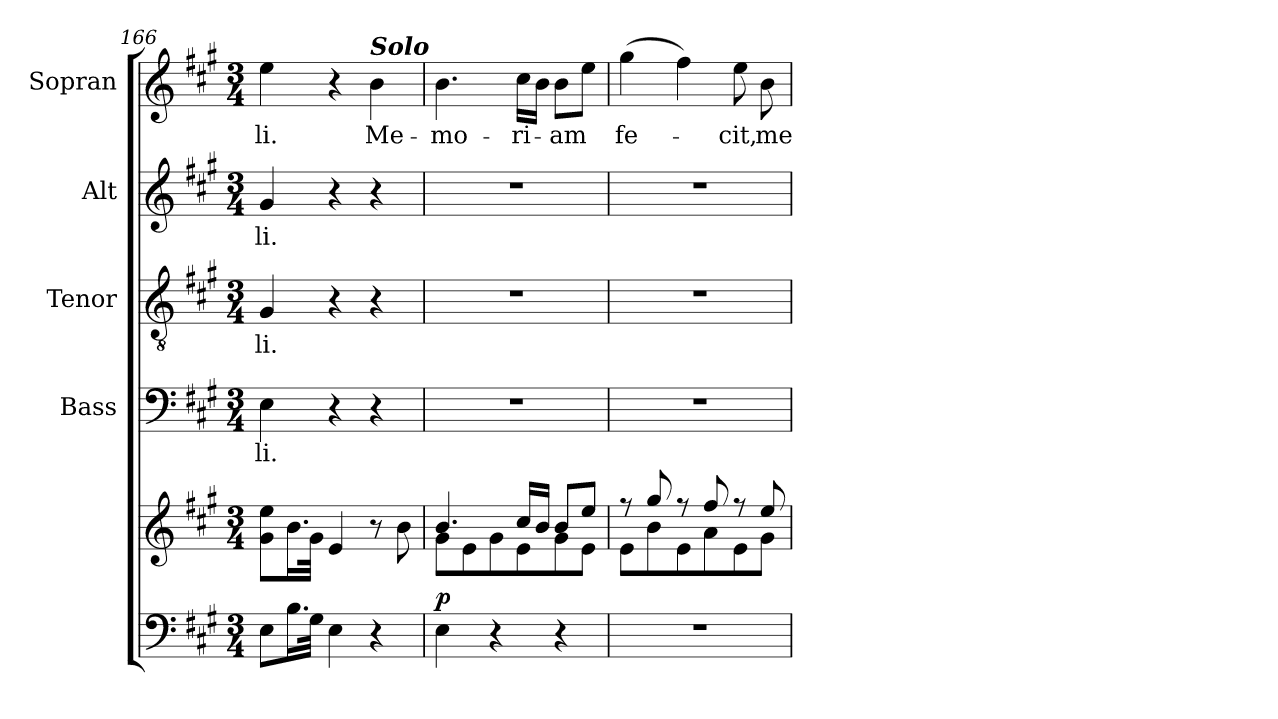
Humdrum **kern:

**kern	**kern	**dynam	**kern	**text	**kern	**text	**kern	**text	**kern	**text
*part5	*part5	*part5	*part4	*part4	*part3	*part3	*part2	*part2	*part1	*part1
*staff6	*staff5	*staff5/6	*staff4	*staff4	*staff3	*staff3	*staff2	*staff2	*staff1	*staff1
*	*	*	*I"Bass	*	*I"Tenor	*	*I"Alt	*	*I"Sopran	*
*	*	*	*I'B.	*	*I'T.	*	*I'A.	*	*I'S.	*
!!LO:PB:g=z
*clefF4	*clefG2	*	*clefF4	*	*clefGv2	*	*clefG2	*	*clefG2	*
*k[f#c#g#]	*k[f#c#g#]	*	*k[f#c#g#]	*	*k[f#c#g#]	*	*k[f#c#g#]	*	*k[f#c#g#]	*
*A:	*A:	*	*A:	*	*A:	*	*A:	*	*A:	*
*M3/4	*M3/4	*	*M3/4	*	*M3/4	*	*M3/4	*	*M3/4	*
=166	=166	=166	=166	=166	=166	=166	=166	=166	=166	=166
!	!	!	!	!LO:LY:b	!	!LO:LY:b	!	!LO:LY:b	!	!LO:LY:b
8E\L	8g#\ 8ee\L	.	4E\	-li.	4G#/	-li.	4g#/	-li.	4ee\	-li.
16.B\L	16.b\L	.	.	.	.	.	.	.	.	.
32G#\JJk	32g#\JJk	.	.	.	.	.	.	.	.	.
4E\	4e/	.	4r	.	4r	.	4r	.	4r	.
!	!	!	!	!	!	!	!	!	!LO:TX:a:Bi:t=Solo	!
!	!	!	!	!	!	!	!	!	!	!LO:LY:b
4r	8r	.	4r	.	4r	.	4r	.	4b\	Me-
.	8b\	.	.	.	.	.	.	.	.	.
=167	=167	=167	=167	=167	=167	=167	=167	=167	=167	=167
*	*^	*	*	*	*	*	*	*	*	*
!	!	!	!LO:DY:a=2	!	!	!	!	!	!	!	!LO:LY:b
4E\	4.b/	8g#\L	p	2.r	.	2.r	.	2.r	.	4.b\	-mo-
.	.	8e\	.	.	.	.	.	.	.	.	.
4r	.	8g#\	.	.	.	.	.	.	.	.	.
!	!	!	!	!	!	!	!	!	!	!	!LO:LY:b
.	16cc#/LL	8e\	.	.	.	.	.	.	.	16cc#\LL	-ri-
.	16b/JJ	.	.	.	.	.	.	.	.	16b\JJ	.
!	!	!	!	!	!	!	!	!	!	!	!LO:LY:b
4r	8b/L	8g#\	.	.	.	.	.	.	.	8b\L	-am
.	8ee/J	8e\J	.	.	.	.	.	.	.	8ee\J	.
=168	=168	=168	=168	=168	=168	=168	=168	=168	=168	=168	=168
!	!	!	!	!	!	!	!	!	!	!	!LO:LY:b
2.r	8rff	8e\L	.	2.r	.	2.r	.	2.r	.	(>4gg#\	fe-
.	8gg#/	8b\	.	.	.	.	.	.	.	.	.
.	8ree	8e\	.	.	.	.	.	.	.	4ff#\)	.
.	8ff#/	8a\	.	.	.	.	.	.	.	.	.
!	!	!	!	!	!	!	!	!	!	!	!LO:LY:b
.	8rff	8e\	.	.	.	.	.	.	.	8ee\	-cit,
!	!	!	!	!	!	!	!	!	!	!	!LO:LY:b
.	8ee/	8g#\J	.	.	.	.	.	.	.	8b\	me-
*	*v	*v	*	*	*	*	*	*	*	*	*
=	=	=	=	=	=	=	=	=	=	=
*-	*-	*-	*-	*-	*-	*-	*-	*-	*-	*-
